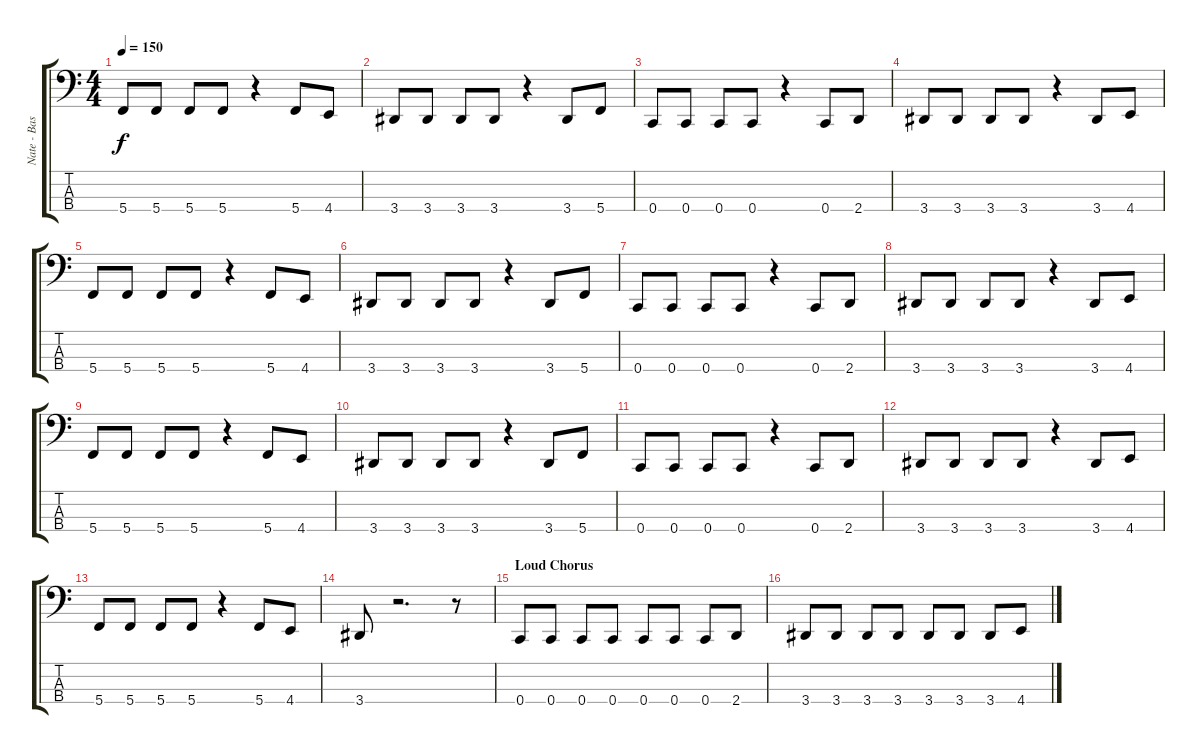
\track ("Nate - Bass" "Nate - Bas") {instrument electricbassfinger}
\staff {score tabs}
\tuning (F2 C2 G1 C1) {hide}
\ts (4 4)
\tempo 150
\clef f4
\ks c
5.4.8{dy f} 5.4.8 5.4.8 5.4.8 r.4 5.4.8 4.4.8 |
3.4.8 3.4.8 3.4.8 3.4.8 r.4 3.4.8 5.4.8 |
0.4.8 0.4.8 0.4.8 0.4.8 r.4 0.4.8 2.4.8 |
3.4.8 3.4.8 3.4.8 3.4.8 r.4 3.4.8 4.4.8 |
5.4.8 5.4.8 5.4.8 5.4.8 r.4 5.4.8 4.4.8 |
3.4.8 3.4.8 3.4.8 3.4.8 r.4 3.4.8 5.4.8 |
0.4.8 0.4.8 0.4.8 0.4.8 r.4 0.4.8 2.4.8 |
3.4.8 3.4.8 3.4.8 3.4.8 r.4 3.4.8 4.4.8 |
5.4.8 5.4.8 5.4.8 5.4.8 r.4 5.4.8 4.4.8 |
3.4.8 3.4.8 3.4.8 3.4.8 r.4 3.4.8 5.4.8 |
0.4.8 0.4.8 0.4.8 0.4.8 r.4 0.4.8 2.4.8 |
3.4.8 3.4.8 3.4.8 3.4.8 r.4 3.4.8 4.4.8 |
5.4.8 5.4.8 5.4.8 5.4.8 r.4 5.4.8 4.4.8 |
3.4.8 r.2{d} r.8 |
\section ("" "Loud Chorus")
0.4.8 0.4.8 0.4.8 0.4.8 0.4.8 0.4.8 0.4.8 2.4.8 |
3.4.8 3.4.8 3.4.8 3.4.8 3.4.8 3.4.8 3.4.8 4.4.8
